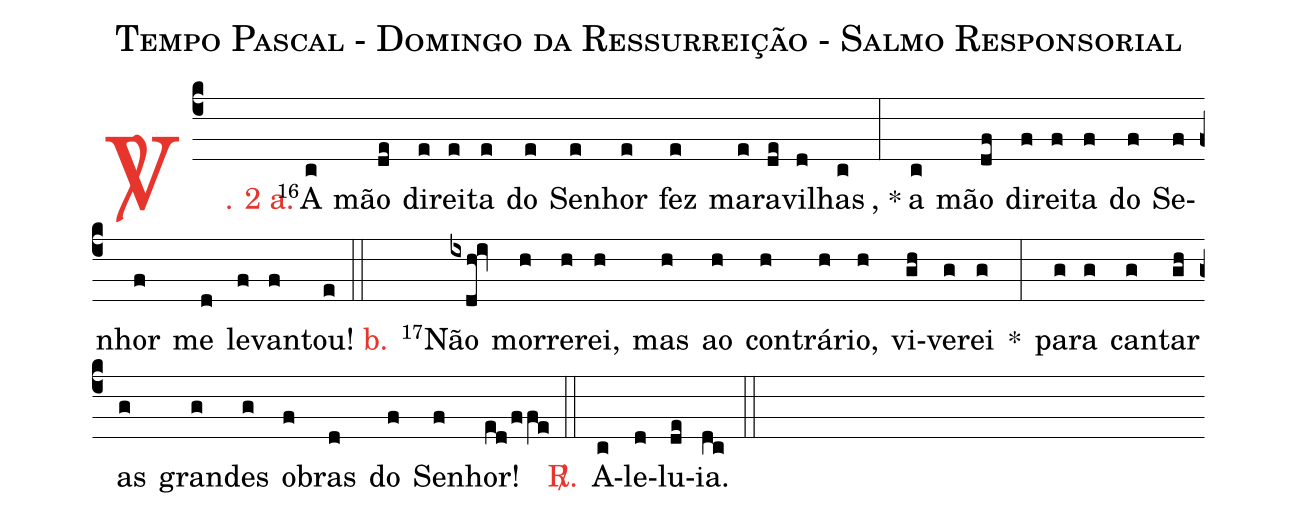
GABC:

name: Tempo Pascal - Domingo da Ressurreição - Salmo Responsorial;
%%
(c4)

<c><sp>V/</sp>. 2 a.</c>() <v>\VSup{16}</v>A(c) mão(de) di(e)rei(e)ta(e) do(e) Se(e)nhor(e) fez(e) ma(e)ra(de)vi(d)lhas(c), *(:) a(c) mão(df) di(f)rei(f)ta(f) do(f) Se(f)nhor(f) me(d) le(f)van(f)tou!(e)

(::)

<nlba><c>b.</c>() <v>\VSup{17}</v>Não</nlba>(ixdh!iv) mor(h)re(h)rei,(h) mas(h) ao(h) con(h)trá(h)rio,(h) vi(gh)ve(g)rei(g) *(:)
pa(g)ra(g) can(g)tar(gh) as(g) gran(g)des(g) o(f)bras(d) do(f) Se(f)nhor!(ed/ffe)

(::)

<nlba><c><sp>R/</sp>.</c>() A</nlba>(c)le(d)lu(de)ia.(dc)

(::)
